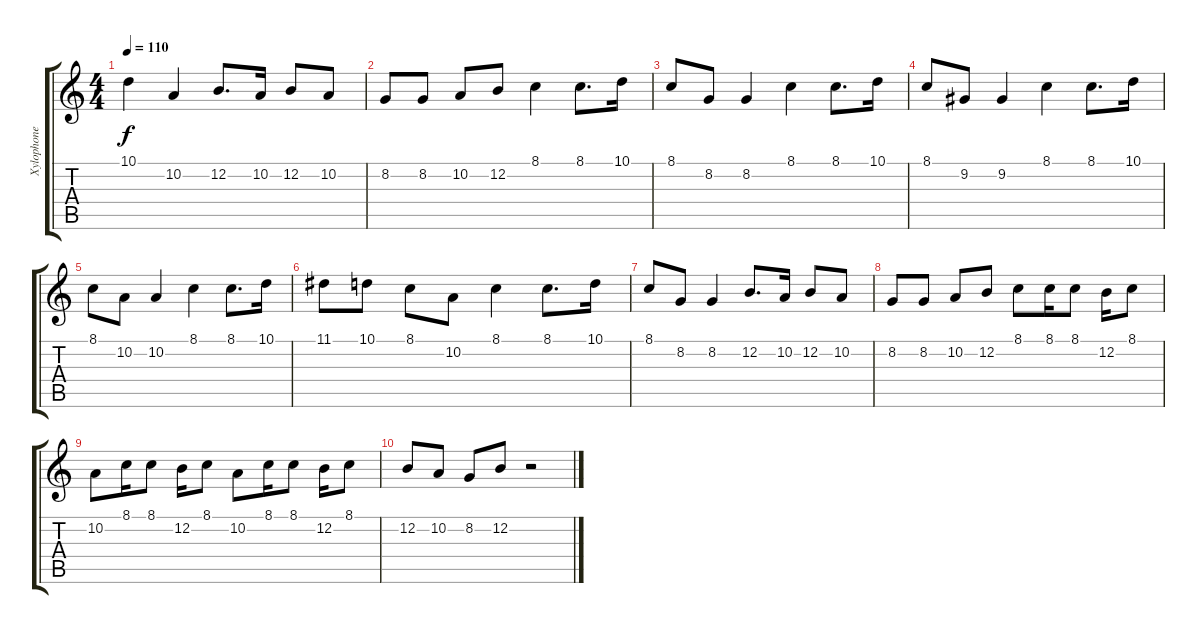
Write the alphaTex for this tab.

\track ("Xylophone" "Xylophone") {instrument xylophone}
\staff {score tabs}
\tuning (E4 B3 G3 D3 A2 E2) {hide}
\ts (4 4)
\tempo 110
\clef g2
\ks c
10.1.4{dy f} 10.2.4 12.2.8{d} 10.2.16 12.2.8 10.2.8 |
8.2.8 8.2.8 10.2.8 12.2.8 8.1.4 8.1.8{d} 10.1.16 |
8.1.8 8.2.8 8.2.4 8.1.4 8.1.8{d} 10.1.16 |
8.1.8 9.2.8 9.2.4 8.1.4 8.1.8{d} 10.1.16 |
8.1.8 10.2.8 10.2.4 8.1.4 8.1.8{d} 10.1.16 |
11.1.8 10.1.8 8.1.8 10.2.8 8.1.4 8.1.8{d} 10.1.16 |
8.1.8 8.2.8 8.2.4 12.2.8{d} 10.2.16 12.2.8 10.2.8 |
8.2.8 8.2.8 10.2.8 12.2.8 8.1.8 8.1.16 8.1.8 12.2.16 8.1.8 |
10.2.8 8.1.16 8.1.8 12.2.16 8.1.8 10.2.8 8.1.16 8.1.8 12.2.16 8.1.8 |
12.2.8 10.2.8 8.2.8 12.2.8 r.2
